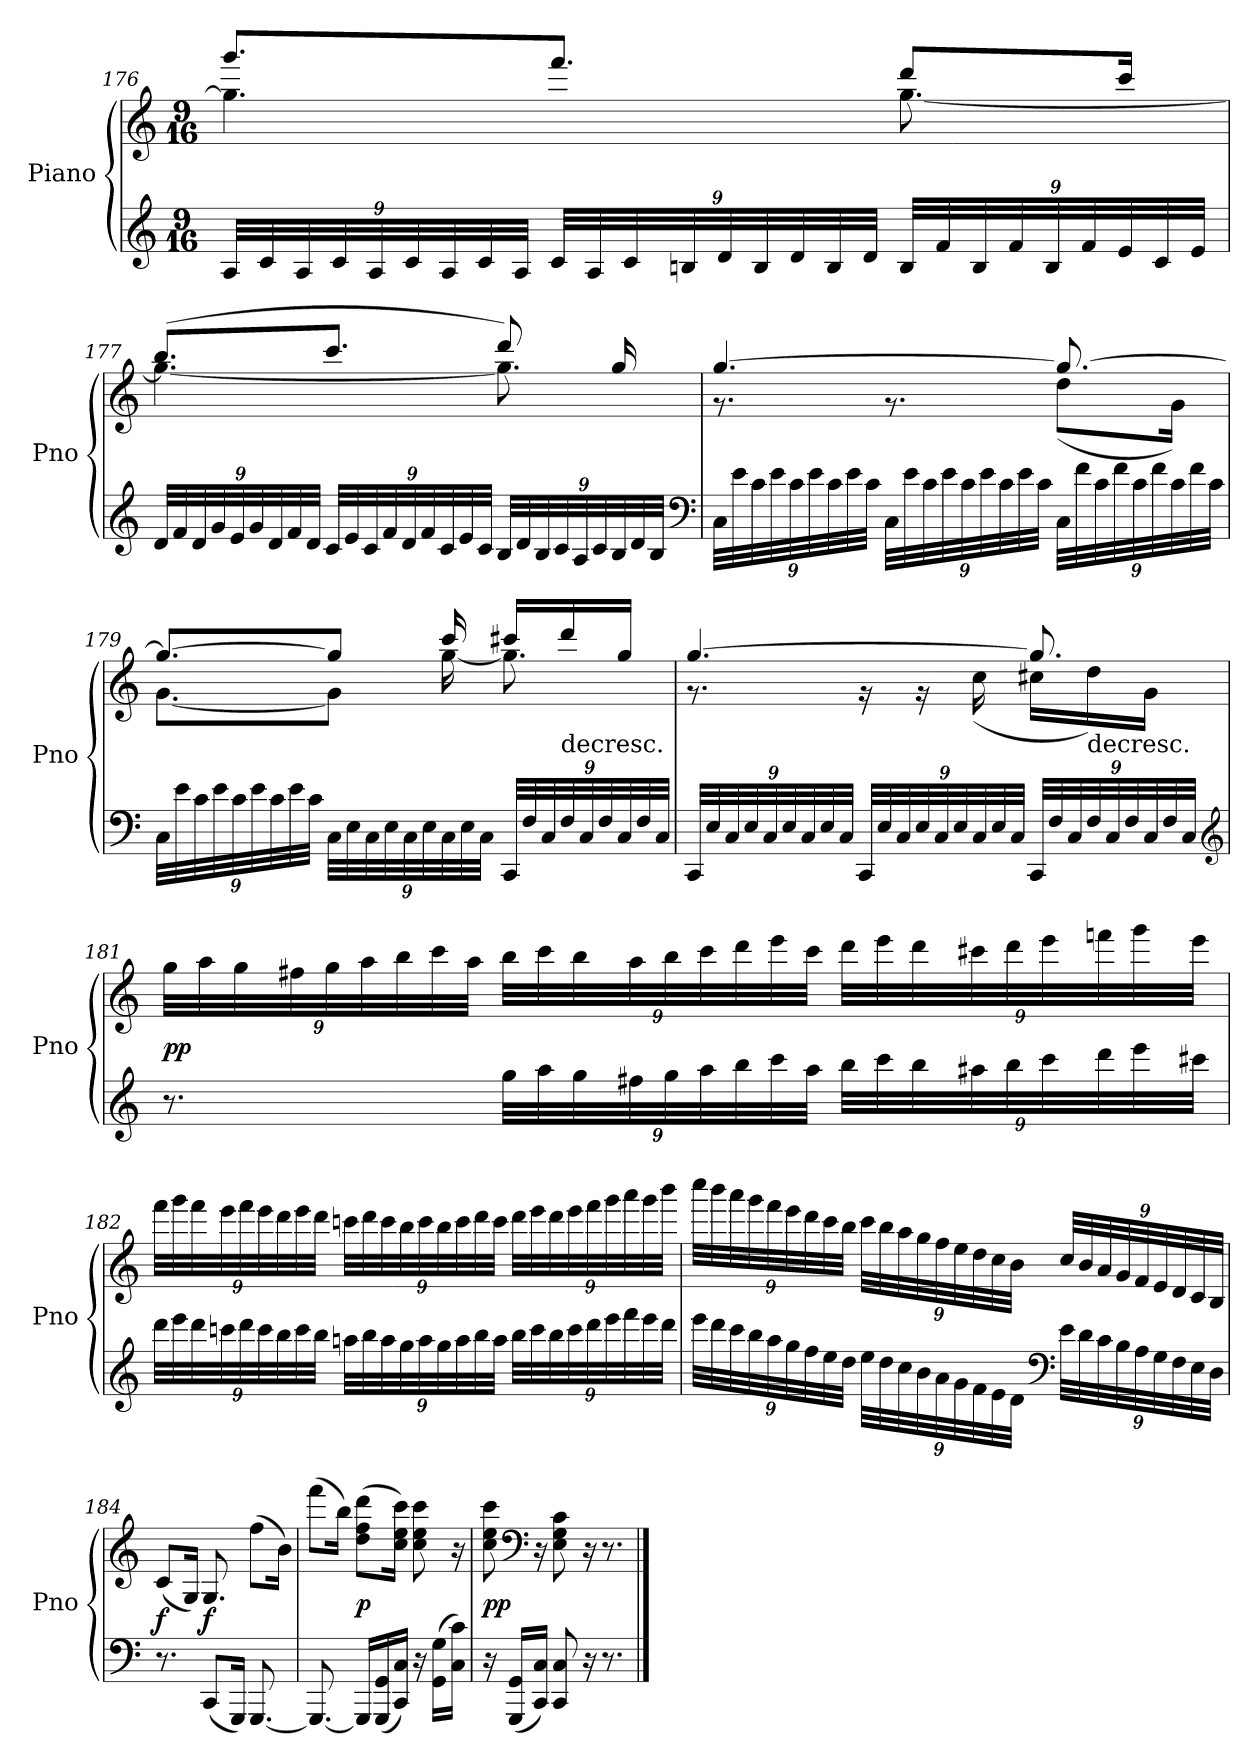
**kern	**kern	**dynam
*part1	*part1	*part1
*staff2	*staff1	*staff1/2
*I"Piano	*	*
*I'Pno	*	*
*clefG2	*clefG2	*
*k[]	*k[]	*
*M9/16	*M9/16	*
=176	=176	=176
*	*^	*
48A/LLL	8.ggg/L	4.gg\]	.
48c/	.	.	.
48A/	.	.	.
48c/	.	.	.
48A/	.	.	.
48c/	.	.	.
48A/	.	.	.
48c/	.	.	.
48A/JJJ	.	.	.
48c/LLL	8.fff/J	.	.
48A/	.	.	.
48c/	.	.	.
48Bn/	.	.	.
48d/	.	.	.
48B/	.	.	.
48d/	.	.	.
48B/	.	.	.
48d/JJJ	.	.	.
48B/LLL	8ddd/L	[8.gg\	.
48f/	.	.	.
48B/	.	.	.
48f/	.	.	.
48B/	.	.	.
48f/	.	.	.
48e/	16ccc/Jk	.	.
48c/	.	.	.
48e/JJJ	.	.	.
=177	=177	=177	=177
48d/LLL	(8.bb/L	4.gg\_	.
48f/	.	.	.
48d/	.	.	.
48g/	.	.	.
48e/	.	.	.
48g/	.	.	.
48d/	.	.	.
48f/	.	.	.
48d/JJJ	.	.	.
48c/LLL	8.ccc/J	.	.
48e/	.	.	.
48c/	.	.	.
48f/	.	.	.
48d/	.	.	.
48f/	.	.	.
48c/	.	.	.
48e/	.	.	.
48c/JJJ	.	.	.
48B/LLL	8ddd/)	8.gg\]	.
48d/	.	.	.
48B/	.	.	.
48c/	.	.	.
48A/	.	.	.
48c/	.	.	.
48B/	16gg/	.	.
48d/	.	.	.
48B/JJJ	.	.	.
*clefF4	*	*	*
=178	=178	=178	=178
48C\LLL	[4.gg/	8.r	.
48e\	.	.	.
48c\	.	.	.
48e\	.	.	.
48c\	.	.	.
48e\	.	.	.
48c\	.	.	.
48e\	.	.	.
48c\JJJ	.	.	.
48C\LLL	.	8.r	.
48e\	.	.	.
48c\	.	.	.
48e\	.	.	.
48c\	.	.	.
48e\	.	.	.
48c\	.	.	.
48e\	.	.	.
48c\JJJ	.	.	.
48C\LLL	8.gg/_	(8dd\L	.
48f\	.	.	.
48c\	.	.	.
48f\	.	.	.
48c\	.	.	.
48f\	.	.	.
48c\	.	16g\Jk)	.
48f\	.	.	.
48c\JJJ	.	.	.
=179	=179	=179	=179
48C\LLL	8.gg/L_	[8.g\L	.
48e\	.	.	.
48c\	.	.	.
48e\	.	.	.
48c\	.	.	.
48e\	.	.	.
48c\	.	.	.
48e\	.	.	.
48c\JJJ	.	.	.
48C\LLL	8gg/J]	8g\J]	.
48E\	.	.	.
48C\	.	.	.
48E\	.	.	.
48C\	.	.	.
48E\	.	.	.
48C\	16ccc/	[16gg\	.
48E\	.	.	.
48C\JJJ	.	.	.
48CC/LLL	16ccc#X/LL	8.gg\]	.
48F/	.	.	.
48C/	.	.	.
!	!LO:TX:c:t=decresc.	!	!
48F/	16ddd/	.	.
48C/	.	.	.
48F/	.	.	.
48C/	16gg/JJ	.	.
48F/	.	.	.
48C/JJJ	.	.	.
=180	=180	=180	=180
48CC/LLL	[4.gg/	8.r	.
48E/	.	.	.
48C/	.	.	.
48E/	.	.	.
48C/	.	.	.
48E/	.	.	.
48C/	.	.	.
48E/	.	.	.
48C/JJJ	.	.	.
48CC/LLL	.	16r	.
48E/	.	.	.
48C/	.	.	.
48E/	.	16r	.
48C/	.	.	.
48E/	.	.	.
48C/	.	(16cc\	.
48E/	.	.	.
48C/JJJ	.	.	.
48CC/LLL	8.gg/]	16cc#X\LL	.
48F/	.	.	.
48C/	.	.	.
!	!	!LO:TX:c:t=decresc.	!
48F/	.	16dd\)	.
48C/	.	.	.
48F/	.	.	.
48C/	.	16g\JJ	.
48F/	.	.	.
48C/JJJ	.	.	.
*	*v	*v	*
*clefG2	*	*
=181	=181	=181
8.r	48gg\LLL	pp
.	48aa\	.
.	48gg\	.
.	48ff#X\	.
.	48gg\	.
.	48aa\	.
.	48bb\	.
.	48ccc\	.
.	48aa\JJJ	.
48gg\LLL	48bb\LLL	.
48aa\	48ccc\	.
48gg\	48bb\	.
48ff#X\	48aa\	.
48gg\	48bb\	.
48aa\	48ccc\	.
48bb\	48ddd\	.
48ccc\	48eee\	.
48aa\JJJ	48ccc\JJJ	.
48bb\LLL	48ddd\LLL	.
48ccc\	48eee\	.
48bb\	48ddd\	.
48aa#X\	48ccc#X\	.
48bb\	48ddd\	.
48ccc\	48eee\	.
48ddd\	48fffn\	.
48eee\	48ggg\	.
48ccc#X\JJJ	48eee\JJJ	.
=182	=182	=182
48ddd\LLL	48fff\LLL	.
48eee\	48ggg\	.
48ddd\	48fff\	.
48cccn\	48eee\	.
48ddd\	48fff\	.
48ccc\	48eee\	.
48bb\	48ddd\	.
48ccc\	48eee\	.
48bb\JJJ	48ddd\JJJ	.
48aan\LLL	48cccn\LLL	.
48bb\	48ddd\	.
48aa\	48ccc\	.
48gg\	48bb\	.
48aa\	48ccc\	.
48gg\	48bb\	.
48aa\	48ccc\	.
48bb\	48ddd\	.
48aa\JJJ	48ccc\JJJ	.
48bb\LLL	48ddd\LLL	.
48ccc\	48eee\	.
48bb\	48ddd\	.
48ccc\	48eee\	.
48ddd\	48fff\	.
48eee\	48ggg\	.
48fff\	48aaa\	.
48eee\	48ggg\	.
48ddd\JJJ	48bbb\JJJ	.
=183	=183	=183
48eee\LLL	48cccc\LLL	.
48ddd\	48bbb\	.
48ccc\	48aaa\	.
48bb\	48ggg\	.
48aa\	48fff\	.
48gg\	48eee\	.
48ff\	48ddd\	.
48ee\	48ccc\	.
48dd\JJJ	48bb\JJJ	.
48ee\LLL	48ccc\LLL	.
48dd\	48bb\	.
48cc\	48aa\	.
48b\	48gg\	.
48a\	48ff\	.
48g\	48ee\	.
48f\	48dd\	.
48e\	48cc\	.
48d\JJJ	48b\JJJ	.
*clefF4	*	*
48e\LLL	48cc/LLL	.
48d\	48b/	.
48c\	48a/	.
48B\	48g/	.
48A\	48f/	.
48G\	48e/	.
48F\	48d/	.
48E\	48c/	.
48D\JJJ	48B/JJJ	.
=184	=184	=184
8.r	(8c/L	f
.	16G/Jk)	.
(8CC/L	8.G/	f
16GGG/Jk)	.	.
[8.GGG/	(8ff\L	.
.	16b\Jk)	.
=185	=185	=185
8.GGG/_	(8fff\L	.
.	16bb\Jk)	.
16GGG/LL]	(8dd\ 8ff\ 8ddd\L	p
(16GGG/ 16GG/	.	.
16CC/ 16C/JJ)	16cc\ 16ee\ 16ccc\Jk)	.
16r	8cc\ 8ee\ 8ccc\	.
(16GG\ 16G\LL	.	.
16C\ 16c\JJ)	16r	.
=186	=186	=186
16r	8cc\ 8ee\ 8ccc\	pp
(16GGG/ 16GG/LL	.	.
*	*clefF4	*
16CC/ 16C/JJ)	16r	.
8CC/ 8C/	8E\ 8G\ 8c\	.
16r	16r	.
8.r	8.r	.
==	==	==
*-	*-	*-
